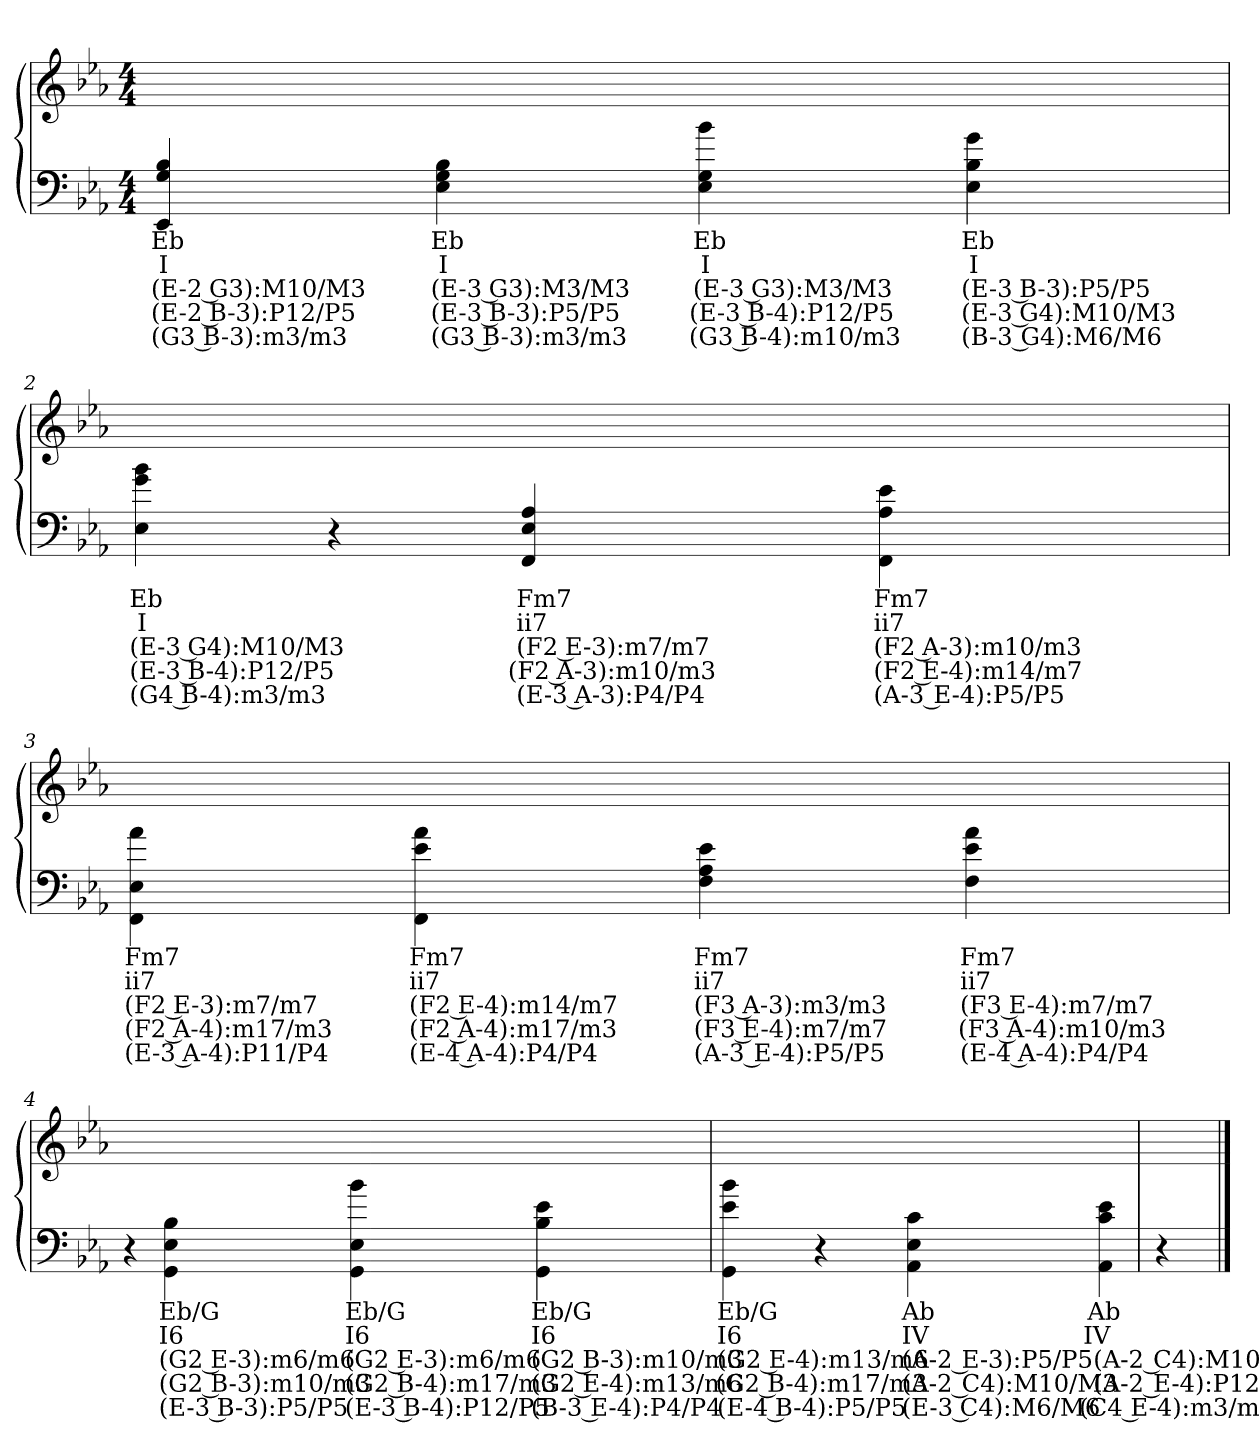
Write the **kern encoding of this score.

**kern	**text	**text	**text	**text	**text	**kern
*part2	*part2	*part2	*part2	*part2	*part2	*part1
*staff2	*staff2	*staff2	*staff2	*staff2	*staff2	*staff1
*clefF4	*	*	*	*	*	*clefG2
*k[b-e-a-]	*	*	*	*	*	*k[b-e-a-]
*E-:	*	*	*	*	*	*E-:
*M4/4	*	*	*	*	*	*M4/4
*MM60	*	*	*	*	*	*MM60
=1	=1	=1	=1	=1	=1	=1
4EE- 4G 4B-	Eb	I	(E-2 G3):M10/M3	(E-2 B-3):P12/P5	(G3 B-3):m3/m3	1ryy
4E- 4G 4B-	Eb	I	(E-3 G3):M3/M3	(E-3 B-3):P5/P5	(G3 B-3):m3/m3	.
4E- 4G 4b-	Eb	I	(E-3 G3):M3/M3	(E-3 B-4):P12/P5	(G3 B-4):m10/m3	.
4E- 4B- 4g	Eb	I	(E-3 B-3):P5/P5	(E-3 G4):M10/M3	(B-3 G4):M6/M6	.
=2	=2	=2	=2	=2	=2	=2
4E- 4g 4b-	Eb	I	(E-3 G4):M10/M3	(E-3 B-4):P12/P5	(G4 B-4):m3/m3	1ryy
4r	.	.	.	.	.	.
4FF 4E- 4A-	Fm7	ii7	(F2 E-3):m7/m7	(F2 A-3):m10/m3	(E-3 A-3):P4/P4	.
4FF 4A- 4e-	Fm7	ii7	(F2 A-3):m10/m3	(F2 E-4):m14/m7	(A-3 E-4):P5/P5	.
=3	=3	=3	=3	=3	=3	=3
4FF 4E- 4a-	Fm7	ii7	(F2 E-3):m7/m7	(F2 A-4):m17/m3	(E-3 A-4):P11/P4	1ryy
4FF 4e- 4a-	Fm7	ii7	(F2 E-4):m14/m7	(F2 A-4):m17/m3	(E-4 A-4):P4/P4	.
4F 4A- 4e-	Fm7	ii7	(F3 A-3):m3/m3	(F3 E-4):m7/m7	(A-3 E-4):P5/P5	.
4F 4e- 4a-	Fm7	ii7	(F3 E-4):m7/m7	(F3 A-4):m10/m3	(E-4 A-4):P4/P4	.
=4	=4	=4	=4	=4	=4	=4
4r	.	.	.	.	.	1ryy
4GG 4E- 4B-	Eb/G	I6	(G2 E-3):m6/m6	(G2 B-3):m10/m3	(E-3 B-3):P5/P5	.
4GG 4E- 4b-	Eb/G	I6	(G2 E-3):m6/m6	(G2 B-4):m17/m3	(E-3 B-4):P12/P5	.
4GG 4B- 4e-	Eb/G	I6	(G2 B-3):m10/m3	(G2 E-4):m13/m6	(B-3 E-4):P4/P4	.
=5	=5	=5	=5	=5	=5	=5
4GG 4e- 4b-	Eb/G	I6	(G2 E-4):m13/m6	(G2 B-4):m17/m3	(E-4 B-4):P5/P5	1ryy
4r	.	.	.	.	.	.
4AA- 4E- 4c	Ab	IV	(A-2 E-3):P5/P5	(A-2 C4):M10/M3	(E-3 C4):M6/M6	.
4AA- 4c 4e-	Ab	IV	(A-2 C4):M10/M3	(A-2 E-4):P12/P5	(C4 E-4):m3/m3	.
=6	=6	=6	=6	=6	=6	=6
4r	.	.	.	.	.	4ryy
==	==	==	==	==	==	==
*-	*-	*-	*-	*-	*-	*-
